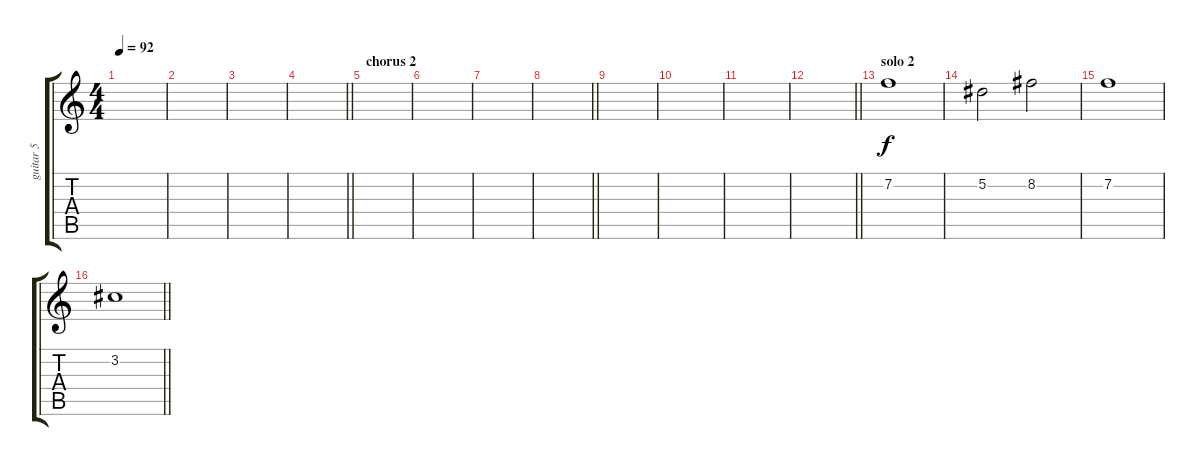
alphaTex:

\track ("guitar 5" "guitar 5") {instrument electricguitarjazz}
\staff {score tabs}
\tuning (Eb4 Bb3 Gb3 Db3 Ab2 Eb2) {hide}
\ts (4 4)
\tempo 92
\clef g2
\ks c
|
|
|
\barLineRight lightlight
|
\section ("" "chorus 2")
|
|
|
\barLineRight lightlight
|
|
|
|
\barLineRight lightlight
|
\section ("" "solo 2")
7.2.1 |
5.2.2 8.2.2 |
7.2.1 |
\barLineRight lightlight
3.2.1
